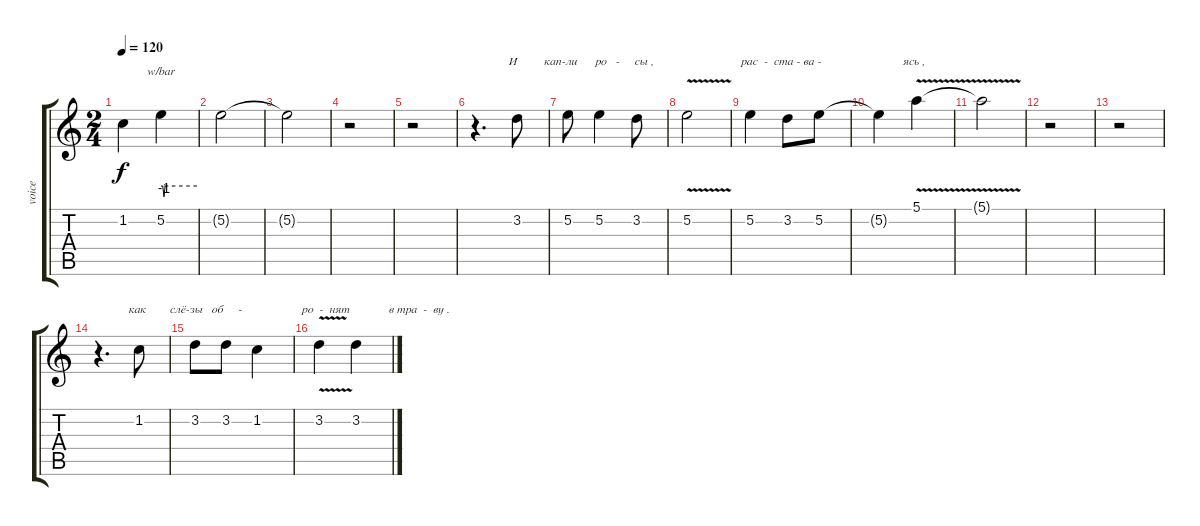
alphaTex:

\track ("voice" "voice") {instrument synthbass1}
\staff {score tabs}
\tuning (E4 B3 G3 D3 A2 E2) {hide}
\ts (2 4)
\tempo 120
\clef g2
\ks c
1.2.4{dy f} 5.2.4{tbe (custom default 0 0 3 0 5 -4 7 0 60 0)} |
5.2{t}.2 |
5.2{t}.2 |
r.2 |
r.2 |
r.4{d txt "           И         кап-ли      ро   -     сы ,"} 3.2.8 |
5.2.8 5.2.4 3.2.8 |
5.2{v}.2{txt "                  рас  -  ста - ва -"} |
5.2.4 3.2.8 5.2.8 |
5.2{t}.4{txt "        ясь ,"} 5.1{v}.4 |
5.1{t}.2 |
r.2 |
r.2 |
r.4{d txt "          как        слё-зы   об     -"} 1.2.8 |
3.2.8 3.2.8 1.2.4{txt "               ро  -  нят "} |
3.2{v}.4 3.2.4{txt "           в тра  -  ву ."}
